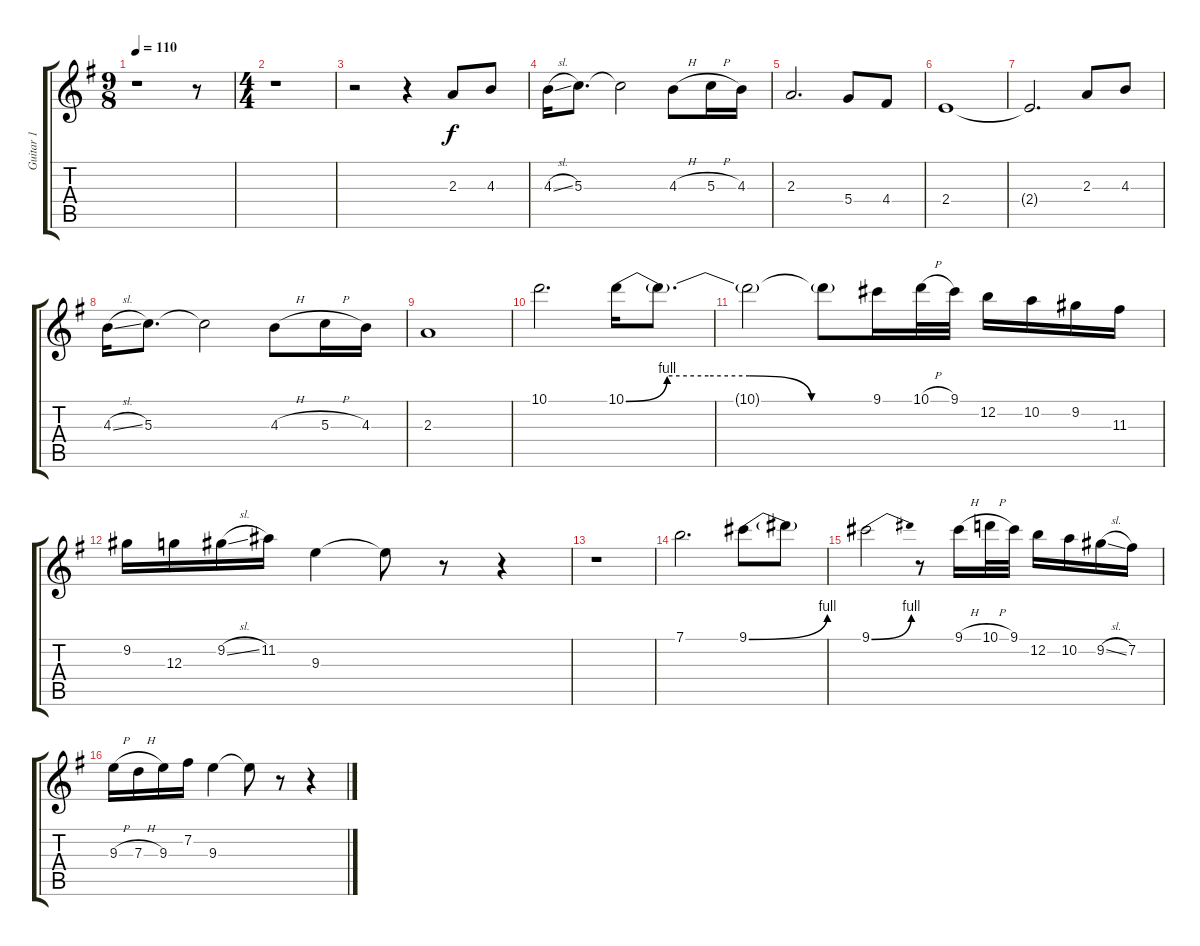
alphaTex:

\track ("Guitar 1" "Guitar 1") {instrument distortionguitar}
\staff {score tabs}
\tuning (E4 B3 G3 D3 A2 E2) {hide}
\ts (9 8)
\tempo 110
\clef g2
\ks g
r.1{dy f} r.8 |
\ts (4 4)
r.1 |
r.2 r.4 2.3.8 4.3.8 |
4.3{sl}.16 5.3.8{d} 5.3{t}.2 4.3{h}.8 5.3{h}.16 4.3.16 |
2.3.2{d} 5.4.8 4.4.8 |
2.4.1 |
2.4{t}.2{d} 2.3.8 4.3.8 |
4.3{sl}.16 5.3.8{d} 5.3{t}.2 4.3{h}.8 5.3{h}.16 4.3.16 |
2.3.1 |
10.1.2{d} 10.1{be (custom 0 0 10 4 20 4 30 4 45 0 60 0)}.16 10.1{t}.8{d} |
10.1{t}.2 10.1{t}.8 9.1.16 10.1{h}.32 9.1.32 12.2.16 10.2.16 9.2.16 11.3.16 |
9.2.16 12.3.16 9.2{sl}.16 11.2.16 9.3.4 9.3{t}.8 r.8 r.4 |
r.1 |
7.1.2{d} 9.1{be (bend 0 0 60 4)}.8 9.1{t}.8 |
9.1{be (bend 0 0 60 4)}.2 r.8 9.1{h}.16 10.1{h}.32 9.1.32 12.2.16 10.2.16 9.2{sl}.16 7.2.16 |
9.3{h}.16 7.3{h}.16 9.3.16 7.2.16 9.3.4 9.3{t}.8 r.8 r.4
